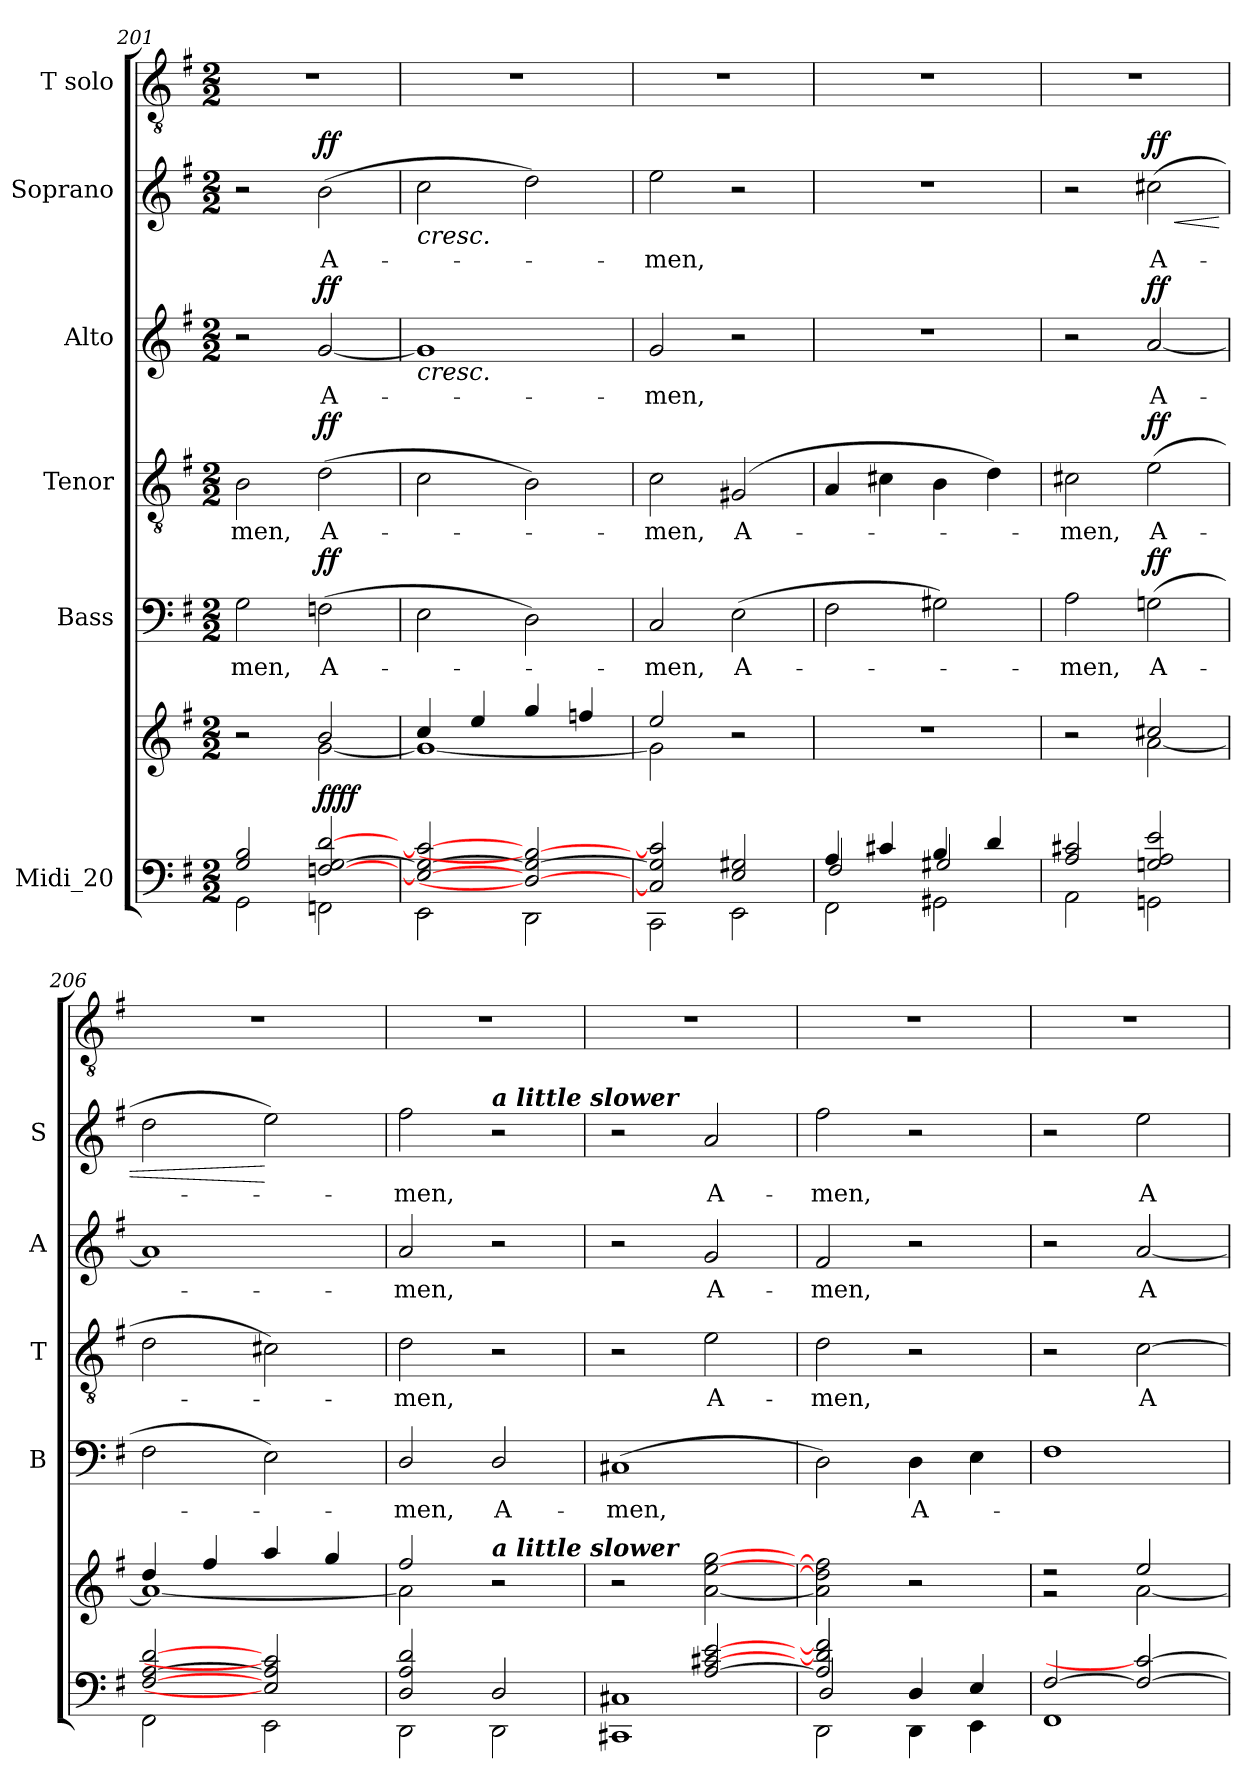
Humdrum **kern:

**kern	**kern	**dynam	**kern	**text	**dynam	**kern	**text	**dynam	**kern	**text	**dynam	**kern	**text	**dynam	**kern
*part6	*part6	*part6	*part5	*part5	*part5	*part4	*part4	*part4	*part3	*part3	*part3	*part2	*part2	*part2	*part1
*staff7	*staff6	*staff6/7	*staff5	*staff5	*staff5	*staff4	*staff4	*staff4	*staff3	*staff3	*staff3	*staff2	*staff2	*staff2	*staff1
*I"Midi_20	*	*	*I"Bass	*	*	*I"Tenor	*	*	*I"Alto	*	*	*I"Soprano	*	*	*I"T solo
*	*	*	*I'B	*	*	*I'T	*	*	*I'A	*	*	*I'S	*	*	*
!!LO:LB:g=z
*clefF4	*clefG2	*	*clefF4	*	*	*clefGv2	*	*	*clefG2	*	*	*clefG2	*	*	*clefGv2
*k[f#]	*k[f#]	*	*k[f#]	*	*	*k[f#]	*	*	*k[f#]	*	*	*k[f#]	*	*	*k[f#]
*G:	*G:	*	*G:	*	*	*G:	*	*	*G:	*	*	*G:	*	*	*G:
*M2/2	*M2/2	*	*M2/2	*	*	*M2/2	*	*	*M2/2	*	*	*M2/2	*	*	*M2/2
=201	=201	=201	=201	=201	=201	=201	=201	=201	=201	=201	=201	=201	=201	=201	=201
*^	*^	*	*	*	*	*	*	*	*	*	*	*	*	*	*
!	!	!	!	!	!	!LO:LY:b	!	!	!LO:LY:b	!	!	!	!	!	!	!	!
2G/ 2B/	2GG\	2r	2ryy	.	2G	men,	.	2B	men,	.	2r	.	.	2r	.	.	1r
!	!	!	!	!LO:DY:b	!	!LO:LY:b	!	!	!LO:LY:b	!	!	!LO:LY:b	!	!	!LO:LY:b	!	!
!	!	!	!	!LO:DY:n=1:b	!	!	!LO:DY:b	!	!	!LO:DY:b	!	!	!LO:DY:b	!	!	!LO:DY:b	!
[2Fn/ [2G/ [2d/	2FFn\	2b/	[2g\	ff ff	(>2Fn	A-	ff	(>2d	A-	ff	[2g	A-	ff	(>2b	A-	ff	.
=202	=202	=202	=202	=202	=202	=202	=202	=202	=202	=202	=202	=202	=202	=202	=202	=202	=202
!	!	!	!	!	!	!	!	!	!	!	!	!	!LO:HP:b	!	!	!LO:HP:b	!
2E/_ 2G/_ 2c/_	2EE\	4cc/	1g\_	.	2E	.	.	2c	.	.	1g]	.	<	2cc	.	<	1r
.	.	4ee/	.	.	.	.	.	.	.	.	.	.	.	.	.	.	.
2D/_ 2G/_ 2B/_	2DD\	4gg/	.	.	2D)	.	.	2B)	.	.	.	.	.	2dd)	.	.	.
.	.	4ffn/	.	.	.	.	.	.	.	.	.	.	.	.	.	.	.
=203	=203	=203	=203	=203	=203	=203	=203	=203	=203	=203	=203	=203	=203	=203	=203	=203	=203
!	!	!	!	!	!	!LO:LY:b	!	!	!LO:LY:b	!	!	!LO:LY:b	!	!	!LO:LY:b	!	!
2C/] 2G/] 2c/]	2CC\	2ee/	2g\]	.	2C	men,	.	2c	men,	.	2g	men,	.	2ee	men,	.	1r
!	!	!	!	!	!	!LO:LY:b	!	!	!LO:LY:b	!	!	!	!	!	!	!	!
2E/ 2G#X/	2EE\	2r	2ryy	.	(>2E	A-	.	(>2G#X	A-	.	2r	.	.	2r	.	.	.
*	*	*v	*v	*	*	*	*	*	*	*	*	*	*	*	*	*	*
=204	=204	=204	=204	=204	=204	=204	=204	=204	=204	=204	=204	=204	=204	=204	=204	=204
*	*^	*	*	*	*	*	*	*	*	*	*	*	*	*	*	*
4A/	2F#/	2FF#\	1r	.	2F#	.	.	4A	.	.	1r	.	.	1r	.	.	1r
4c#X/	.	.	.	.	.	.	.	4c#X	.	.	.	.	.	.	.	.	.
4B/	2G#X/	2GG#X\	.	.	2G#X)	.	.	4B	.	.	.	.	.	.	.	.	.
4d/	.	.	.	.	.	.	.	4d)	.	.	.	.	.	.	.	.	.
*	*v	*v	*	*	*	*	*	*	*	*	*	*	*	*	*	*	*
=205	=205	=205	=205	=205	=205	=205	=205	=205	=205	=205	=205	=205	=205	=205	=205	=205
*	*	*^	*	*	*	*	*	*	*	*	*	*	*	*	*	*
!	!	!	!	!	!	!LO:LY:b	!	!	!LO:LY:b	!	!	!	!	!	!	!	!
2A/ 2c#X/	2AA\	2r	2ryy	.	2A	men,	.	2c#X	men,	.	2r	.	.	2r	.	.	1r
!	!	!	!	!	!	!LO:LY:b	!LO:DY:b	!	!LO:LY:b	!LO:DY:b	!	!LO:LY:b	!LO:DY:b	!	!LO:LY:b	!LO:HP:b	!
!	!	!	!	!	!	!	!	!	!	!	!	!	!	!	!	!LO:DY:n=1:b	!
2Gn/ 2A/ 2e/	2GGn\	2cc#X/	[2a\	.	(>2Gn	A-	ff	(>2e	A-	ff	[2a	A-	ff	(>2cc#X	A-	< ff	.
=206	=206	=206	=206	=206	=206	=206	=206	=206	=206	=206	=206	=206	=206	=206	=206	=206	=206
[2F#/ [2A/ [2d/	2FF#\	4dd/	1a\_	.	2F#	.	.	2d	.	.	1a]	.	.	2dd	.	.	1r
.	.	4ff#/	.	.	.	.	.	.	.	.	.	.	.	.	.	.	.
2E/] 2A/] 2c#/]	2EE\	4aa/	.	.	2E)	.	.	2c#X)	.	.	.	.	.	2ee)	.	[	.
.	.	4gg/	.	.	.	.	.	.	.	.	.	.	.	.	.	.	.
=207	=207	=207	=207	=207	=207	=207	=207	=207	=207	=207	=207	=207	=207	=207	=207	=207	=207
!	!	!	!	!	!	!LO:LY:b	!	!	!LO:LY:b	!	!	!LO:LY:b	!	!	!LO:LY:b	!	!
2D/ 2A/ 2d/	2DD\	2ff#/	2a\]	.	2D/	men,	.	2d	men,	.	2a	men,	.	2ff#	men,	.	1r
!	!	!	!	!	!	!	!	!	!	!	!	!	!	!LO:TX:a:Bi:t=a little slower	!	!	!
!	!	!LO:TX:a:Bi:t=a little slower	!	!	!	!	!	!	!	!	!	!	!	!	!	!	!
!	!	!	!	!	!	!LO:LY:b	!	!	!	!	!	!	!	!	!	!	!
2D/	2DD\	2r	2ryy	.	2D/	A-	.	2r	.	.	2r	.	.	2r	.	.	.
=208	=208	=208	=208	=208	=208	=208	=208	=208	=208	=208	=208	=208	=208	=208	=208	=208	=208
*	*^	*	*	*	*	*	*	*	*	*	*	*	*	*	*	*	*
!	!	!	!	!	!	!	!LO:LY:b	!	!	!	!	!	!	!	!	!	!	!
2ryy	1C#X/	1CC#X\	2r	2ryy	.	(>1C#X	-men,	.	2r	.	.	2r	.	.	2r	.	.	1r
!	!	!	!	!	!	!	!	!	!	!LO:LY:b	!	!	!LO:LY:b	!	!	!LO:LY:b	!	!
[2A/ [2c#X/ [2e/	.	.	[2a\ [2ee\ [2gg\	2ryy	.	.	.	.	2e	A-	.	2g	A-	.	2a	A-	.	.
*v	*v	*v	*	*	*	*	*	*	*	*	*	*	*	*	*	*	*	*
*	*v	*v	*	*	*	*	*	*	*	*	*	*	*	*	*	*
.	.	.	.	.	.	.	.	.	.	.	[	.	.	[	.
=209	=209	=209	=209	=209	=209	=209	=209	=209	=209	=209	=209	=209	=209	=209	=209
*^	*^	*	*	*	*	*	*	*	*	*	*	*	*	*	*
*	*^	*	*	*	*	*	*	*	*	*	*	*	*	*	*	*	*
!	!	!	!	!	!	!	!	!	!	!LO:LY:b	!	!	!LO:LY:b	!	!	!LO:LY:b	!	!
2A/] 2d/] 2f#/]	2D/	2DD\	2a\] 2dd\] 2ff#\]	2ryy	.	2D)	.	.	2d	-men,	.	2f#	-men,	.	2ff#	-men,	.	1r
!	!	!	!	!	!	!	!LO:LY:b	!	!	!	!	!	!	!	!	!	!	!
2ryy	4D/	4DD\	2ryy	2r	.	4D	A-	.	2r	.	.	2r	.	.	2r	.	.	.
.	4E/	4EE\	.	.	.	4E	.	.	.	.	.	.	.	.	.	.	.	.
*	*v	*v	*	*	*	*	*	*	*	*	*	*	*	*	*	*	*	*
=210	=210	=210	=210	=210	=210	=210	=210	=210	=210	=210	=210	=210	=210	=210	=210	=210	=210
[2F#/	1FF#\	2r	2r	.	1F#	.	.	2r	.	.	2r	.	.	2r	.	.	1r
!	!	!	!	!	!	!	!	!	!LO:LY:b	!	!	!LO:LY:b	!	!	!LO:LY:b	!	!
2F#/_ 2cn/_	.	2ee/	[2a\	.	.	.	.	[2c	A-	.	[2a	A-	.	2ee	A-	.	.
*v	*v	*	*	*	*	*	*	*	*	*	*	*	*	*	*	*	*
*	*v	*v	*	*	*	*	*	*	*	*	*	*	*	*	*	*
=	=	=	=	=	=	=	=	=	=	=	=	=	=	=	=
*-	*-	*-	*-	*-	*-	*-	*-	*-	*-	*-	*-	*-	*-	*-	*-
